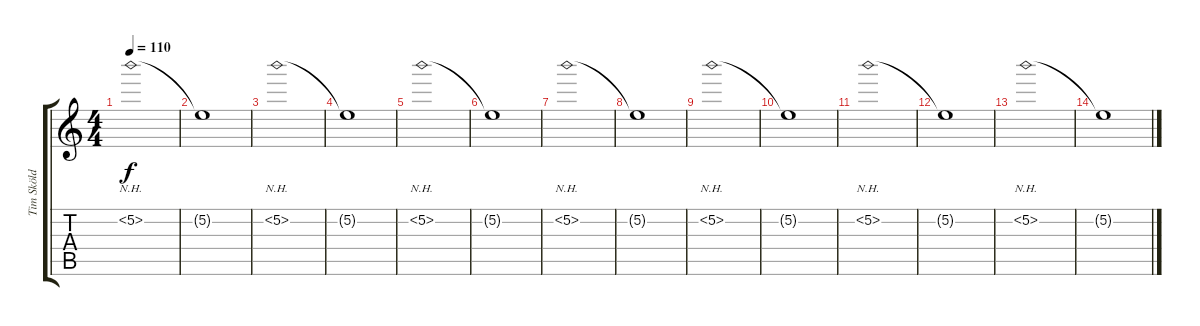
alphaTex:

\track ("Tim Sköld" "Tim Sköld") {instrument acousticguitarsteel}
\staff {score tabs}
\tuning (E4 B3 G3 D3 A2 E2) {hide}
\ts (4 4)
\tempo 110
\clef g2
\ks c
5.2{nh}.1{dy f} |
5.2{t}.1 |
5.2{nh}.1 |
5.2{t}.1 |
5.2{nh}.1 |
5.2{t}.1 |
5.2{nh}.1 |
5.2{t}.1 |
5.2{nh}.1 |
5.2{t}.1 |
5.2{nh}.1 |
5.2{t}.1 |
5.2{nh}.1 |
5.2{t}.1
